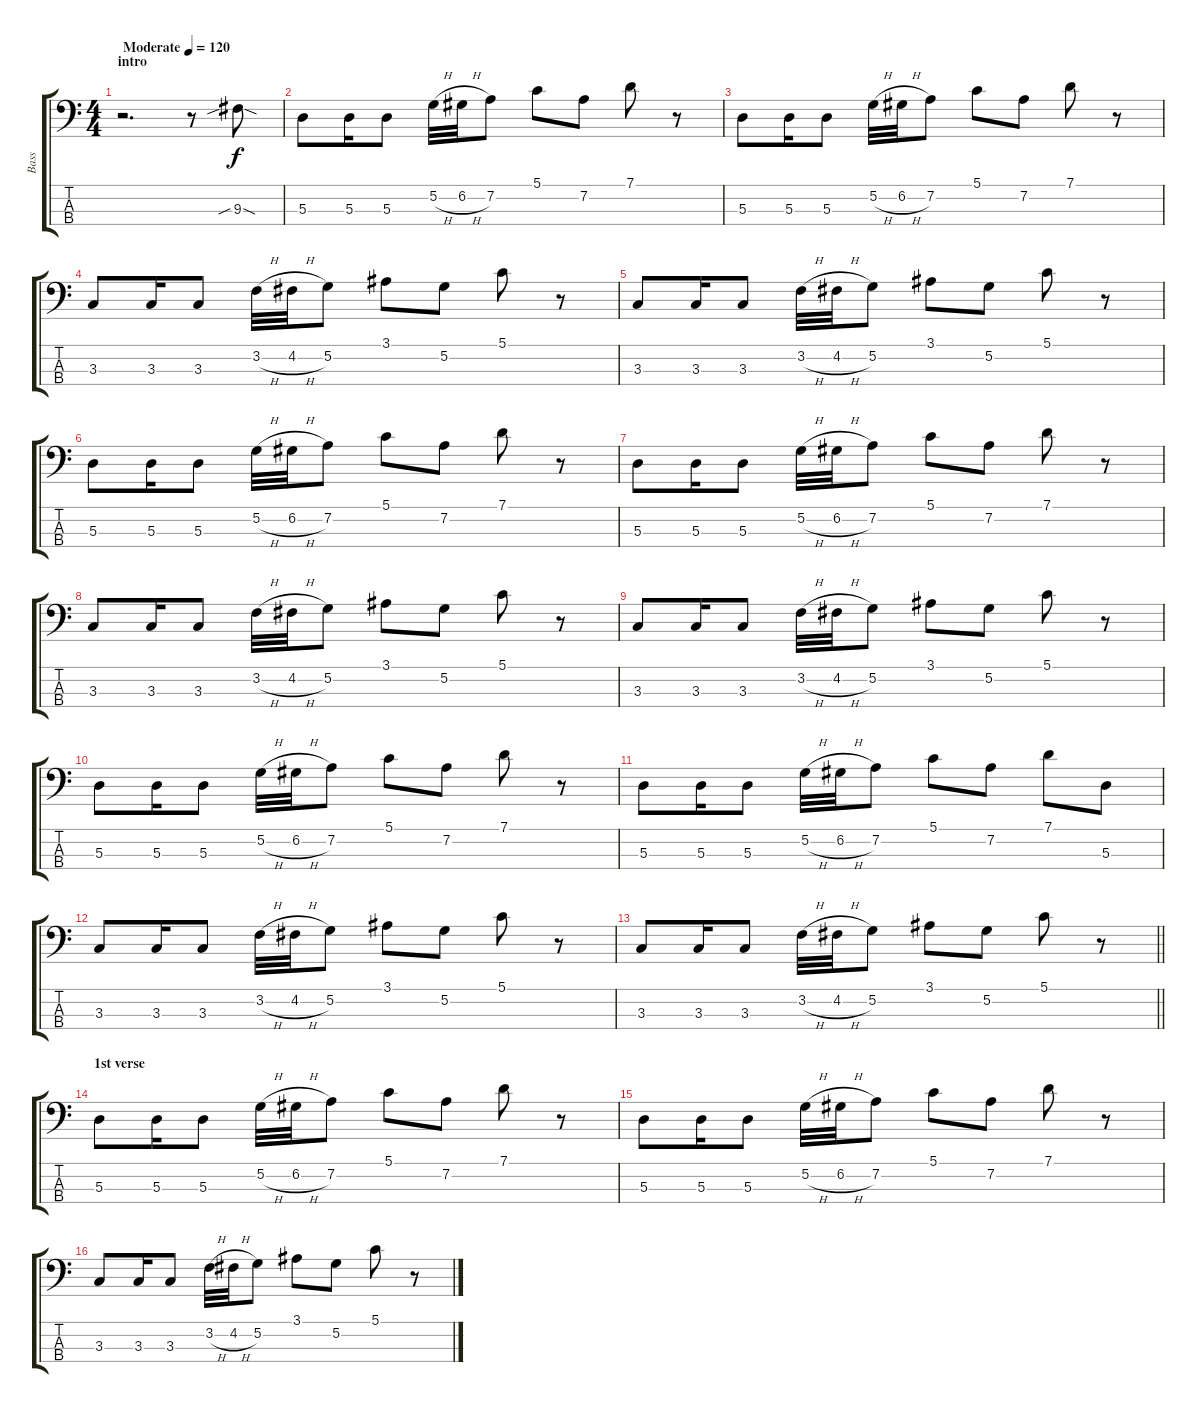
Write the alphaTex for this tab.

\track ("Bass" "Bass") {instrument electricbassfinger}
\staff {score tabs}
\tuning (G2 D2 A1 E1) {hide}
\ts (4 4)
\section ("" "intro")
\tempo (120 "Moderate")
\clef f4
\ks c
r.2{d dy f instrument electricbassfinger} r.8 9.3{sib sod}.8 |
5.3.8 5.3.16 5.3.8 5.2{h}.32 6.2{h}.32 7.2.8 5.1.8 7.2.8 7.1.8 r.8 |
5.3.8 5.3.16 5.3.8 5.2{h}.32 6.2{h}.32 7.2.8 5.1.8 7.2.8 7.1.8 r.8 |
3.3.8 3.3.16 3.3.8 3.2{h}.32 4.2{h}.32 5.2.8 3.1.8 5.2.8 5.1.8 r.8 |
3.3.8 3.3.16 3.3.8 3.2{h}.32 4.2{h}.32 5.2.8 3.1.8 5.2.8 5.1.8 r.8 |
5.3.8 5.3.16 5.3.8 5.2{h}.32 6.2{h}.32 7.2.8 5.1.8 7.2.8 7.1.8 r.8 |
5.3.8 5.3.16 5.3.8 5.2{h}.32 6.2{h}.32 7.2.8 5.1.8 7.2.8 7.1.8 r.8 |
3.3.8 3.3.16 3.3.8 3.2{h}.32 4.2{h}.32 5.2.8 3.1.8 5.2.8 5.1.8 r.8 |
3.3.8 3.3.16 3.3.8 3.2{h}.32 4.2{h}.32 5.2.8 3.1.8 5.2.8 5.1.8 r.8 |
5.3.8 5.3.16 5.3.8 5.2{h}.32 6.2{h}.32 7.2.8 5.1.8 7.2.8 7.1.8 r.8 |
5.3.8 5.3.16 5.3.8 5.2{h}.32 6.2{h}.32 7.2.8 5.1.8 7.2.8 7.1.8 5.3.8 |
3.3.8 3.3.16 3.3.8 3.2{h}.32 4.2{h}.32 5.2.8 3.1.8 5.2.8 5.1.8 r.8 |
\barLineRight lightlight
3.3.8 3.3.16 3.3.8 3.2{h}.32 4.2{h}.32 5.2.8 3.1.8 5.2.8 5.1.8 r.8 |
\section ("" "1st verse")
5.3.8 5.3.16 5.3.8 5.2{h}.32 6.2{h}.32 7.2.8 5.1.8 7.2.8 7.1.8 r.8 |
5.3.8 5.3.16 5.3.8 5.2{h}.32 6.2{h}.32 7.2.8 5.1.8 7.2.8 7.1.8 r.8 |
3.3.8 3.3.16 3.3.8 3.2{h}.32 4.2{h}.32 5.2.8 3.1.8 5.2.8 5.1.8 r.8
